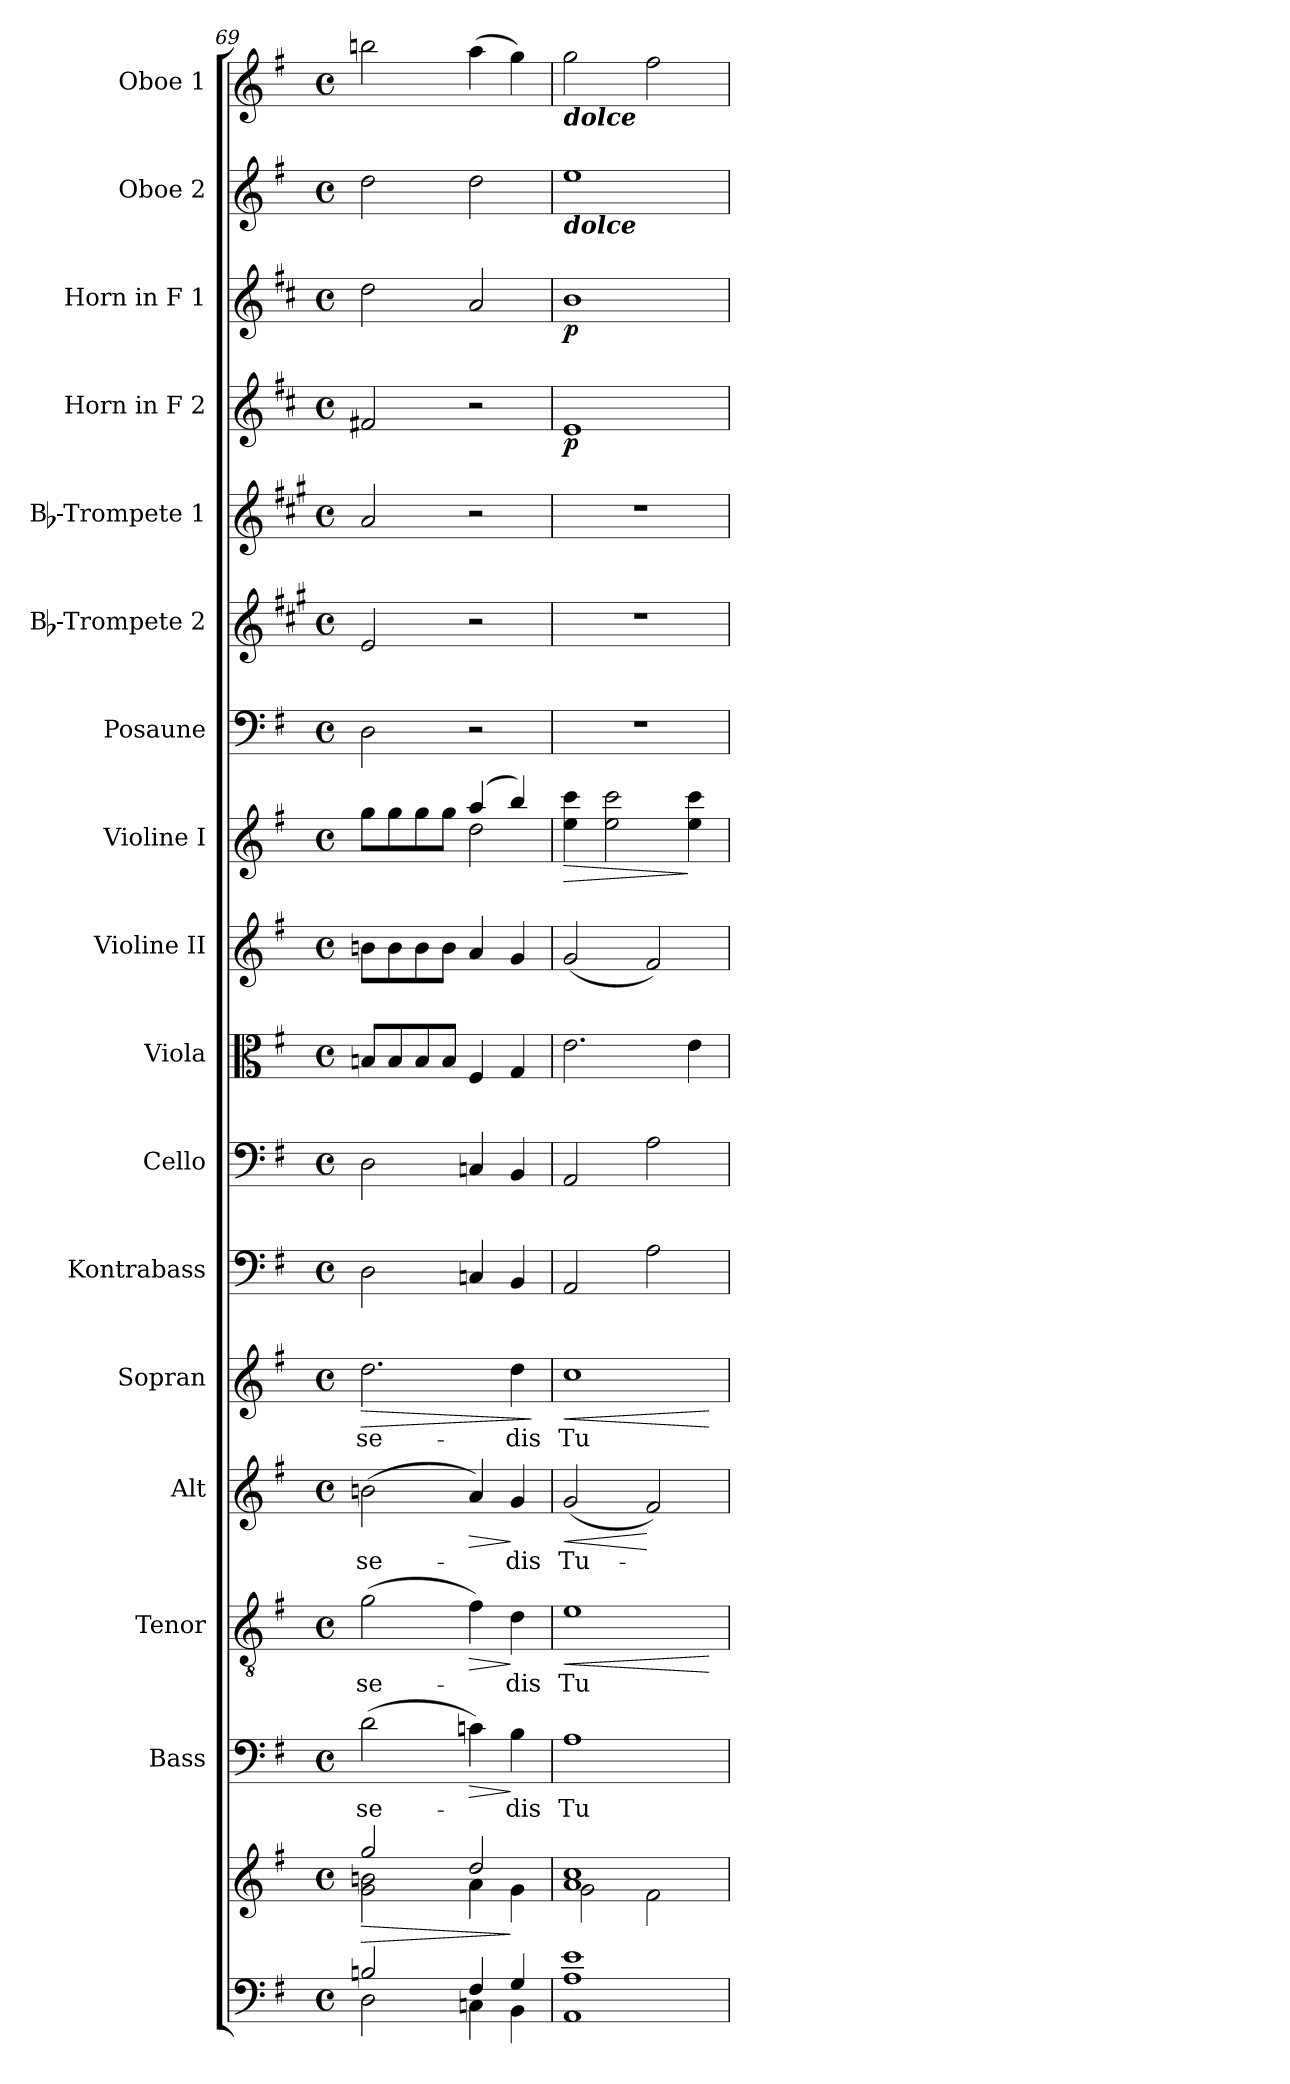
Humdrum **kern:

**kern	**kern	**dynam	**kern	**text	**dynam	**kern	**text	**dynam	**kern	**text	**dynam	**kern	**text	**dynam	**kern	**kern	**kern	**kern	**kern	**dynam	**kern	**kern	**kern	**kern	**dynam	**kern	**dynam	**kern	**kern
*part17	*part17	*part17	*part16	*part16	*part16	*part15	*part15	*part15	*part14	*part14	*part14	*part13	*part13	*part13	*part12	*part11	*part10	*part9	*part8	*part8	*part7	*part6	*part5	*part4	*part4	*part3	*part3	*part2	*part1
*staff18	*staff17	*staff17/18	*staff16	*staff16	*staff16	*staff15	*staff15	*staff15	*staff14	*staff14	*staff14	*staff13	*staff13	*staff13	*staff12	*staff11	*staff10	*staff9	*staff8	*staff8	*staff7	*staff6	*staff5	*staff4	*staff4	*staff3	*staff3	*staff2	*staff1
*	*	*	*I"Bass	*	*	*I"Tenor	*	*	*I"Alt	*	*	*I"Sopran	*	*	*I"Kontrabass	*I"Cello	*I"Viola	*I"Violine II	*I"Violine I	*	*I"Posaune	*I"Bb-Trompete 2	*I"Bb-Trompete 1	*I"Horn in F 2	*	*I"Horn in F 1	*	*I"Oboe 2	*I"Oboe 1
*	*	*	*I'B.	*	*	*I'T.	*	*	*I'A.	*	*	*I'S.	*	*	*I'Kb.	*	*I'Vla.	*I'Vl. II	*I'Vl. I	*	*I'Pos.	*I'Bb Trp. 2	*I'Bb Trp. 1	*	*	*	*	*I'Ob. 2	*I'Ob. 1
!!LO:PB:g=z
*clefF4	*clefG2	*	*clefF4	*	*	*clefGv2	*	*	*clefG2	*	*	*clefG2	*	*	*clefF4	*clefF4	*clefC3	*clefG2	*clefG2	*	*clefF4	*clefG2	*clefG2	*clefG2	*	*clefG2	*	*clefG2	*clefG2
*	*	*	*	*	*	*	*	*	*	*	*	*	*	*	*ITrd7c12	*	*	*	*	*	*	*ITrd1c2	*ITrd1c2	*ITrd4c7	*	*ITrd4c7	*	*	*
*k[f#]	*k[f#]	*	*k[f#]	*	*	*k[f#]	*	*	*k[f#]	*	*	*k[f#]	*	*	*k[f#]	*k[f#]	*k[f#]	*k[f#]	*k[f#]	*	*k[f#]	*k[f#]	*k[f#]	*k[f#]	*	*k[f#]	*	*k[f#]	*k[f#]
*G:	*G:	*	*G:	*	*	*G:	*	*	*G:	*	*	*G:	*	*	*G:	*G:	*G:	*G:	*G:	*	*G:	*G:	*G:	*G:	*	*G:	*	*G:	*G:
*M4/4	*M4/4	*	*M4/4	*	*	*M4/4	*	*	*M4/4	*	*	*M4/4	*	*	*M4/4	*M4/4	*M4/4	*M4/4	*M4/4	*	*M4/4	*M4/4	*M4/4	*M4/4	*	*M4/4	*	*M4/4	*M4/4
*met(c)	*met(c)	*	*met(c)	*	*	*met(c)	*	*	*met(c)	*	*	*met(c)	*	*	*met(c)	*met(c)	*met(c)	*met(c)	*met(c)	*	*met(c)	*met(c)	*met(c)	*met(c)	*	*met(c)	*	*met(c)	*met(c)
=69	=69	=69	=69	=69	=69	=69	=69	=69	=69	=69	=69	=69	=69	=69	=69	=69	=69	=69	=69	=69	=69	=69	=69	=69	=69	=69	=69	=69	=69
*^	*	*	*	*	*	*	*	*	*	*	*	*	*	*	*	*	*	*	*	*	*	*	*	*	*	*	*	*	*
!	!	!	!LO:HP:b	!	!LO:LY:b	!	!	!LO:LY:b	!	!	!LO:LY:b	!	!	!LO:LY:b	!LO:HP:b	!	!	!	!	!	!	!	!	!	!	!	!	!	!	!
*	*	*^	*	*	*	*	*	*	*	*	*	*	*	*	*	*	*	*	*	*^	*	*	*	*	*	*	*	*	*	*
2Bn/	2D\	2gg/	2g\ 2bn\	>	(>2d\	se-	.	(>2g\	se-	.	(>2bn\	se-	.	2.dd\	se-	>	2DD\	2D\	8Bn/L	8bn\L	8gg\L	2ryy	.	2D\	2d/	2g/	2Bn/	.	2g\	.	2dd\	2bbn\
.	.	.	.	.	.	.	.	.	.	.	.	.	.	.	.	.	.	.	8B/	8b\	8gg\	.	.	.	.	.	.	.	.	.	.	.
.	.	.	.	.	.	.	.	.	.	.	.	.	.	.	.	.	.	.	8B/	8b\	8gg\	.	.	.	.	.	.	.	.	.	.	.
.	.	.	.	.	.	.	.	.	.	.	.	.	.	.	.	.	.	.	8B/J	8b\J	8gg\J	.	.	.	.	.	.	.	.	.	.	.
!	!	!	!	!	!	!	!LO:HP:b	!	!	!LO:HP:b	!	!	!LO:HP:b	!	!	!	!	!	!	!	!	!	!	!	!	!	!	!	!	!	!	!
4F#/	4Cn\	2dd/	4a\	.	4cn\)	.	>	4f#\)	.	>	4a/)	.	>	.	.	.	4CCn/	4Cn/	4F#/	4a/	(4aa/	2dd\	.	2r	2r	2r	2r	.	2d/	.	2dd\	(>4aa\
!	!	!	!	!	!	!LO:LY:b	!	!	!LO:LY:b	!	!	!LO:LY:b	!	!	!LO:LY:b	!	!	!	!	!	!	!	!	!	!	!	!	!	!	!	!	!
4G/	4BB\	.	4g\	]	4B\	-dis	]	4d\	-dis	]	4g/	-dis	]	4dd\	-dis	.	4BBB/	4BB/	4G/	4g/	4bb/)	.	.	.	.	.	.	.	.	.	.	4gg\)
*v	*v	*	*	*	*	*	*	*	*	*	*	*	*	*	*	*	*	*	*	*	*v	*v	*	*	*	*	*	*	*	*	*	*
*	*v	*v	*	*	*	*	*	*	*	*	*	*	*	*	*	*	*	*	*	*	*	*	*	*	*	*	*	*	*	*
.	.	.	.	.	.	.	.	.	.	.	.	.	.	]	.	.	.	.	.	.	.	.	.	.	.	.	.	.	.
=70	=70	=70	=70	=70	=70	=70	=70	=70	=70	=70	=70	=70	=70	=70	=70	=70	=70	=70	=70	=70	=70	=70	=70	=70	=70	=70	=70	=70	=70
*^	*^	*	*	*	*	*	*	*	*	*	*	*	*	*	*	*	*	*	*	*	*	*	*	*	*	*	*	*	*
!	!	!	!	!	!	!	!	!	!	!	!	!	!	!	!	!	!	!	!	!	!	!	!	!	!	!	!	!	!	!	!LO:TX:b:Bi:t=dolce
!	!	!	!	!	!	!	!	!	!	!	!	!	!	!	!	!	!	!	!	!	!	!	!	!	!	!	!	!	!	!LO:TX:b:Bi:t=dolce	!
!	!	!	!	!	!	!LO:LY:b	!	!	!LO:LY:b	!LO:HP:b	!	!LO:LY:b	!LO:HP:b	!	!LO:LY:b	!LO:HP:b	!	!	!	!	!	!LO:HP:b	!	!	!	!	!LO:DY:b	!	!LO:DY:b	!	!
1A 1e	1AA	1a 1cc	2g\	.	1A	Tu-	.	1e	Tu-	<	(<2g/	Tu-	<	1cc	Tu-	<	2AAA/	2AA/	2.e\	(<2g/	4ee\ 4ccc\	>	1r	1r	1r	1A	p	1e	p	1ee	2gg\
.	.	.	.	.	.	.	.	.	.	.	.	.	.	.	.	.	.	.	.	.	2ee\ 2ccc\	.	.	.	.	.	.	.	.	.	.
.	.	.	2f#\	.	.	.	.	.	.	.	2f#/)	.	[	.	.	.	2AA\	2A\	.	2f#/)	.	.	.	.	.	.	.	.	.	.	2ff#\
.	.	.	.	.	.	.	.	.	.	.	.	.	.	.	.	.	.	.	4e\	.	4ee\ 4ccc\	]	.	.	.	.	.	.	.	.	.
*v	*v	*	*	*	*	*	*	*	*	*	*	*	*	*	*	*	*	*	*	*	*	*	*	*	*	*	*	*	*	*	*
*	*v	*v	*	*	*	*	*	*	*	*	*	*	*	*	*	*	*	*	*	*	*	*	*	*	*	*	*	*	*	*
.	.	.	.	.	.	.	.	[	.	.	.	.	.	[	.	.	.	.	.	.	.	.	.	.	.	.	.	.	.
=	=	=	=	=	=	=	=	=	=	=	=	=	=	=	=	=	=	=	=	=	=	=	=	=	=	=	=	=	=
*-	*-	*-	*-	*-	*-	*-	*-	*-	*-	*-	*-	*-	*-	*-	*-	*-	*-	*-	*-	*-	*-	*-	*-	*-	*-	*-	*-	*-	*-
